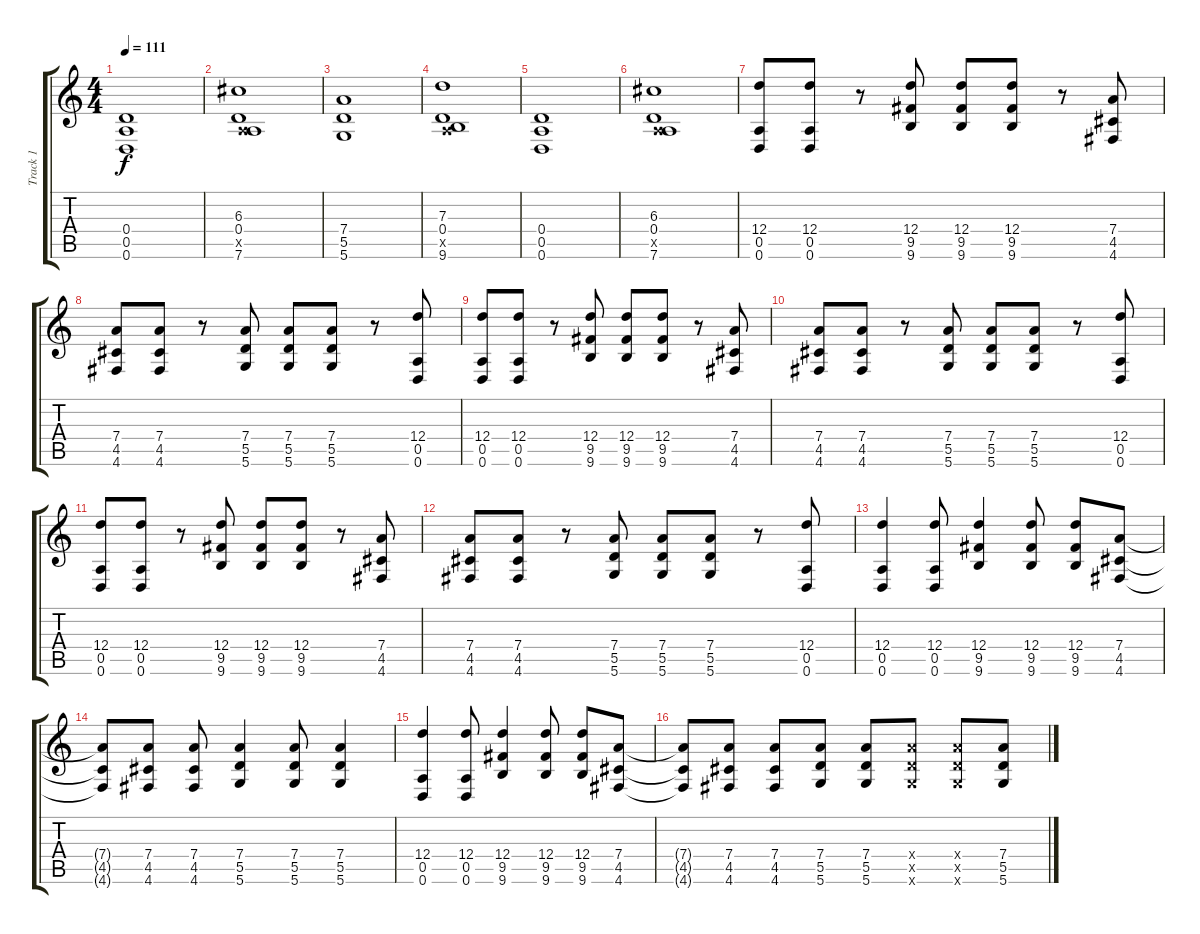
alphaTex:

\track ("Track 1" "Track 1") {instrument acousticguitarsteel}
\staff {score tabs}
\tuning (E4 B3 G3 D3 A2 D2) {hide}
\ts (4 4)
\tempo 111
\clef g2
\ks c
(0.4 0.5 0.6).1{dy f} |
(6.3 0.4 0.5{x} 7.6).1 |
(7.4 5.5 5.6).1 |
(7.3 0.4 0.5{x} 9.6).1 |
(0.4 0.5 0.6).1 |
(6.3 0.4 0.5{x} 7.6).1 |
(12.4 0.5 0.6).8 (12.4 0.5 0.6).8 r.8 (12.4 9.5 9.6).8 (12.4 9.5 9.6).8 (12.4 9.5 9.6).8 r.8 (7.4 4.5 4.6).8 |
(7.4 4.5 4.6).8 (7.4 4.5 4.6).8 r.8 (7.4 5.5 5.6).8 (7.4 5.5 5.6).8 (7.4 5.5 5.6).8 r.8 (12.4 0.5 0.6).8 |
(12.4 0.5 0.6).8 (12.4 0.5 0.6).8 r.8 (12.4 9.5 9.6).8 (12.4 9.5 9.6).8 (12.4 9.5 9.6).8 r.8 (7.4 4.5 4.6).8 |
(7.4 4.5 4.6).8 (7.4 4.5 4.6).8 r.8 (7.4 5.5 5.6).8 (7.4 5.5 5.6).8 (7.4 5.5 5.6).8 r.8 (12.4 0.5 0.6).8 |
(12.4 0.5 0.6).8 (12.4 0.5 0.6).8 r.8 (12.4 9.5 9.6).8 (12.4 9.5 9.6).8 (12.4 9.5 9.6).8 r.8 (7.4 4.5 4.6).8 |
(7.4 4.5 4.6).8 (7.4 4.5 4.6).8 r.8 (7.4 5.5 5.6).8 (7.4 5.5 5.6).8 (7.4 5.5 5.6).8 r.8 (12.4 0.5 0.6).8 |
(12.4 0.5 0.6).4 (12.4 0.5 0.6).8 (12.4 9.5 9.6).4 (12.4 9.5 9.6).8 (12.4 9.5 9.6).8 (7.4 4.5 4.6).8 |
(7.4{t} 4.5{t} 4.6{t}).8 (7.4 4.5 4.6).8 (7.4 4.5 4.6).8 (7.4 5.5 5.6).4 (7.4 5.5 5.6).8 (7.4 5.5 5.6).4 |
(12.4 0.5 0.6).4 (12.4 0.5 0.6).8 (12.4 9.5 9.6).4 (12.4 9.5 9.6).8 (12.4 9.5 9.6).8 (7.4 4.5 4.6).8 |
(7.4{t} 4.5{t} 4.6{t}).8 (7.4 4.5 4.6).8 (7.4 4.5 4.6).8 (7.4 5.5 5.6).8 (7.4 5.5 5.6).8 (7.4{x} 5.5{x} 5.6{x}).8 (7.4{x} 5.5{x} 5.6{x}).8 (7.4 5.5 5.6).8
